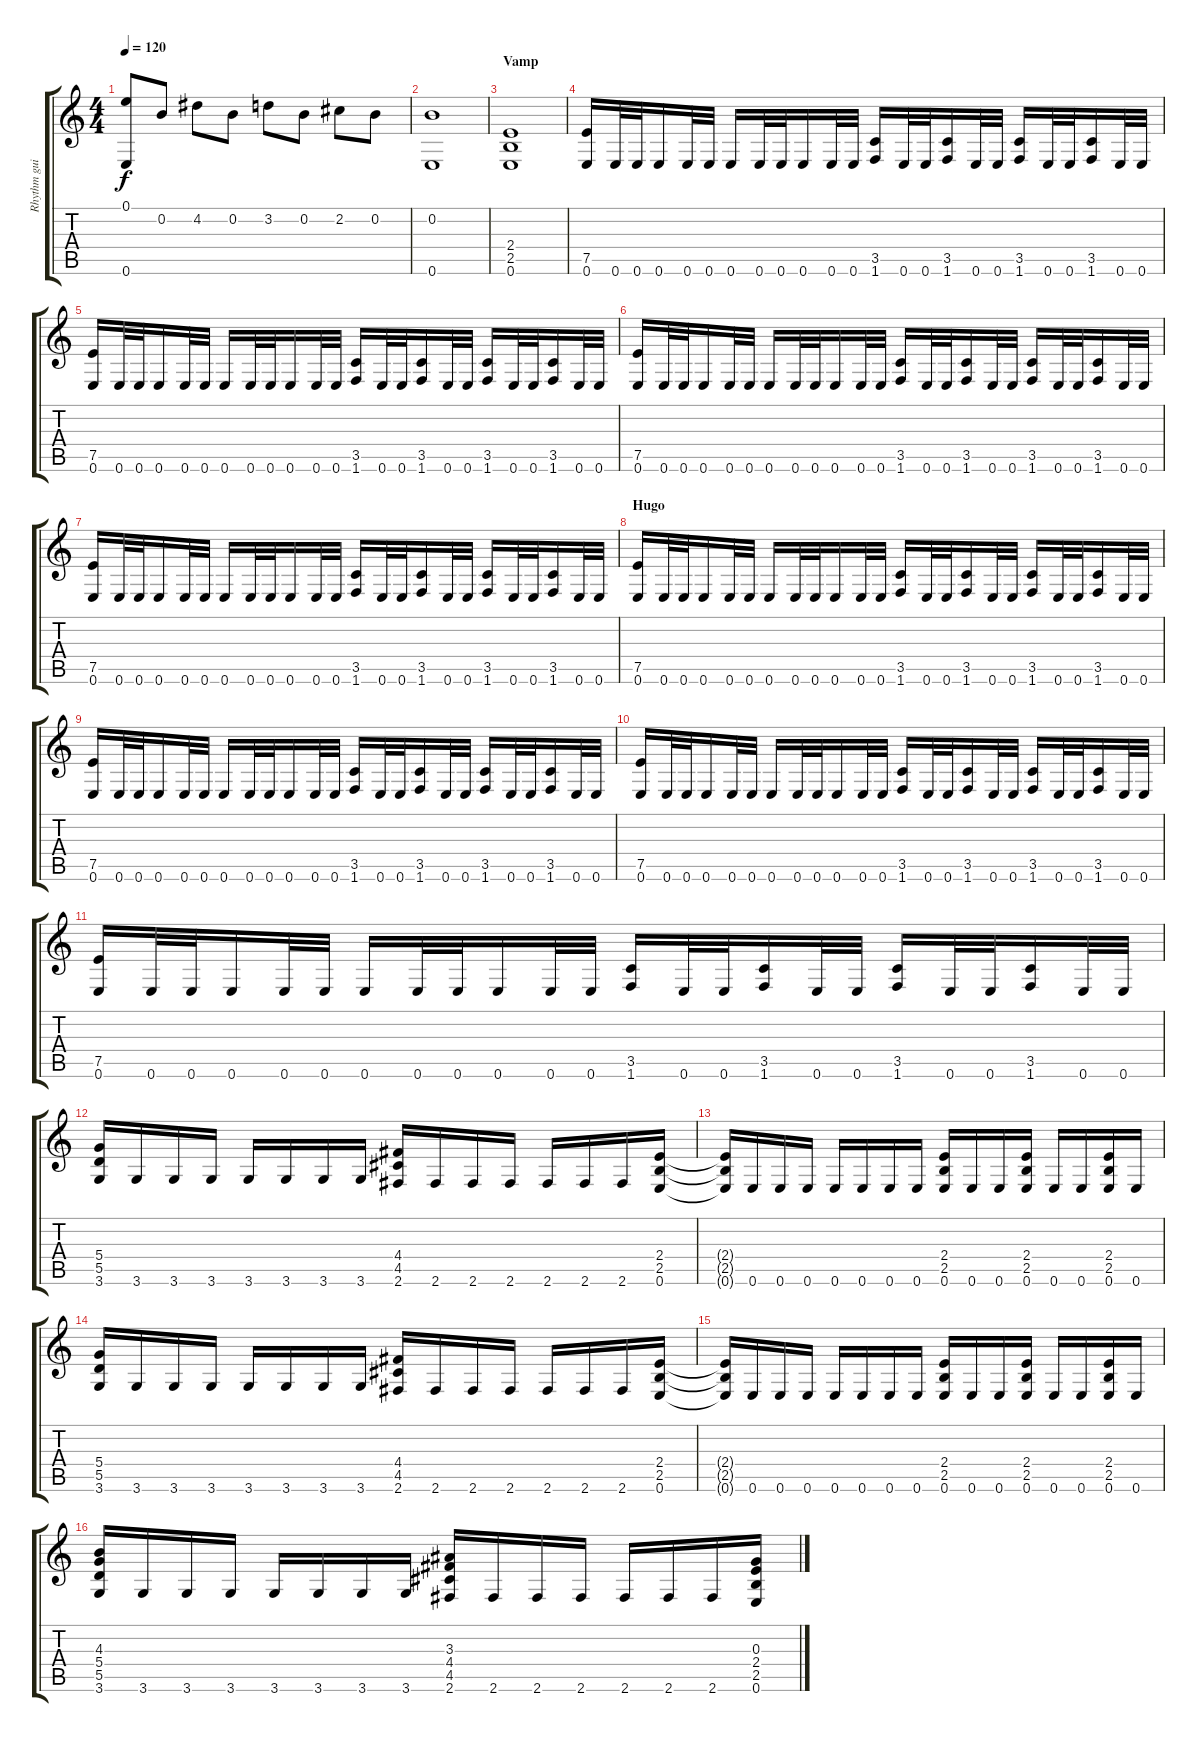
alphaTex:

\track ("Rhythm guitar" "Rhythm gui") {instrument electricguitarclean}
\staff {score tabs}
\tuning (E4 B3 G3 D3 A2 E2) {hide}
\ts (4 4)
\tempo 120
\clef g2
\ks c
(0.1 0.6).8{dy f} 0.2.8 4.2.8 0.2.8 3.2.8 0.2.8 2.2.8 0.2.8 |
(0.2 0.6).1 |
\section ("" "Vamp")
(2.4 2.5 0.6).1{volume 12 instrument distortionguitar} |
(7.5 0.6).16{volume 10} 0.6.32 0.6.32 0.6.16 0.6.32 0.6.32 0.6.16 0.6.32 0.6.32 0.6.16 0.6.32 0.6.32 (3.5 1.6).16 0.6.32 0.6.32 (3.5 1.6).16 0.6.32 0.6.32 (3.5 1.6).16 0.6.32 0.6.32 (3.5 1.6).16 0.6.32 0.6.32 |
(7.5 0.6).16 0.6.32 0.6.32 0.6.16 0.6.32 0.6.32 0.6.16 0.6.32 0.6.32 0.6.16 0.6.32 0.6.32 (3.5 1.6).16 0.6.32 0.6.32 (3.5 1.6).16 0.6.32 0.6.32 (3.5 1.6).16 0.6.32 0.6.32 (3.5 1.6).16 0.6.32 0.6.32 |
(7.5 0.6).16 0.6.32 0.6.32 0.6.16 0.6.32 0.6.32 0.6.16 0.6.32 0.6.32 0.6.16 0.6.32 0.6.32 (3.5 1.6).16 0.6.32 0.6.32 (3.5 1.6).16 0.6.32 0.6.32 (3.5 1.6).16 0.6.32 0.6.32 (3.5 1.6).16 0.6.32 0.6.32 |
(7.5 0.6).16 0.6.32 0.6.32 0.6.16 0.6.32 0.6.32 0.6.16 0.6.32 0.6.32 0.6.16 0.6.32 0.6.32 (3.5 1.6).16 0.6.32 0.6.32 (3.5 1.6).16 0.6.32 0.6.32 (3.5 1.6).16 0.6.32 0.6.32 (3.5 1.6).16 0.6.32 0.6.32 |
\section ("" "Hugo")
(7.5 0.6).16{instrument distortionguitar} 0.6.32 0.6.32 0.6.16 0.6.32 0.6.32 0.6.16 0.6.32 0.6.32 0.6.16 0.6.32 0.6.32 (3.5 1.6).16 0.6.32 0.6.32 (3.5 1.6).16 0.6.32 0.6.32 (3.5 1.6).16 0.6.32 0.6.32 (3.5 1.6).16 0.6.32 0.6.32 |
(7.5 0.6).16 0.6.32 0.6.32 0.6.16 0.6.32 0.6.32 0.6.16 0.6.32 0.6.32 0.6.16 0.6.32 0.6.32 (3.5 1.6).16 0.6.32 0.6.32 (3.5 1.6).16 0.6.32 0.6.32 (3.5 1.6).16 0.6.32 0.6.32 (3.5 1.6).16 0.6.32 0.6.32 |
(7.5 0.6).16 0.6.32 0.6.32 0.6.16 0.6.32 0.6.32 0.6.16 0.6.32 0.6.32 0.6.16 0.6.32 0.6.32 (3.5 1.6).16 0.6.32 0.6.32 (3.5 1.6).16 0.6.32 0.6.32 (3.5 1.6).16 0.6.32 0.6.32 (3.5 1.6).16 0.6.32 0.6.32 |
(7.5 0.6).16 0.6.32 0.6.32 0.6.16 0.6.32 0.6.32 0.6.16 0.6.32 0.6.32 0.6.16 0.6.32 0.6.32 (3.5 1.6).16 0.6.32 0.6.32 (3.5 1.6).16 0.6.32 0.6.32 (3.5 1.6).16 0.6.32 0.6.32 (3.5 1.6).16 0.6.32 0.6.32 |
(5.4 5.5 3.6).16 3.6.16 3.6.16 3.6.16 3.6.16 3.6.16 3.6.16 3.6.16 (4.4 4.5 2.6).16 2.6.16 2.6.16 2.6.16 2.6.16 2.6.16 2.6.16 (2.4 2.5 0.6).16 |
(2.4{t} 2.5{t} 0.6{t}).16 0.6.16 0.6.16 0.6.16 0.6.16 0.6.16 0.6.16 0.6.16 (2.4 2.5 0.6).16 0.6.16 0.6.16 (2.4 2.5 0.6).16 0.6.16 0.6.16 (2.4 2.5 0.6).16 0.6.16 |
(5.4 5.5 3.6).16 3.6.16 3.6.16 3.6.16 3.6.16 3.6.16 3.6.16 3.6.16 (4.4 4.5 2.6).16 2.6.16 2.6.16 2.6.16 2.6.16 2.6.16 2.6.16 (2.4 2.5 0.6).16 |
(2.4{t} 2.5{t} 0.6{t}).16 0.6.16 0.6.16 0.6.16 0.6.16 0.6.16 0.6.16 0.6.16 (2.4 2.5 0.6).16 0.6.16 0.6.16 (2.4 2.5 0.6).16 0.6.16 0.6.16 (2.4 2.5 0.6).16 0.6.16 |
(4.3 5.4 5.5 3.6).16 3.6.16 3.6.16 3.6.16 3.6.16 3.6.16 3.6.16 3.6.16 (3.3 4.4 4.5 2.6).16 2.6.16 2.6.16 2.6.16 2.6.16 2.6.16 2.6.16 (0.3 2.4 2.5 0.6).16
